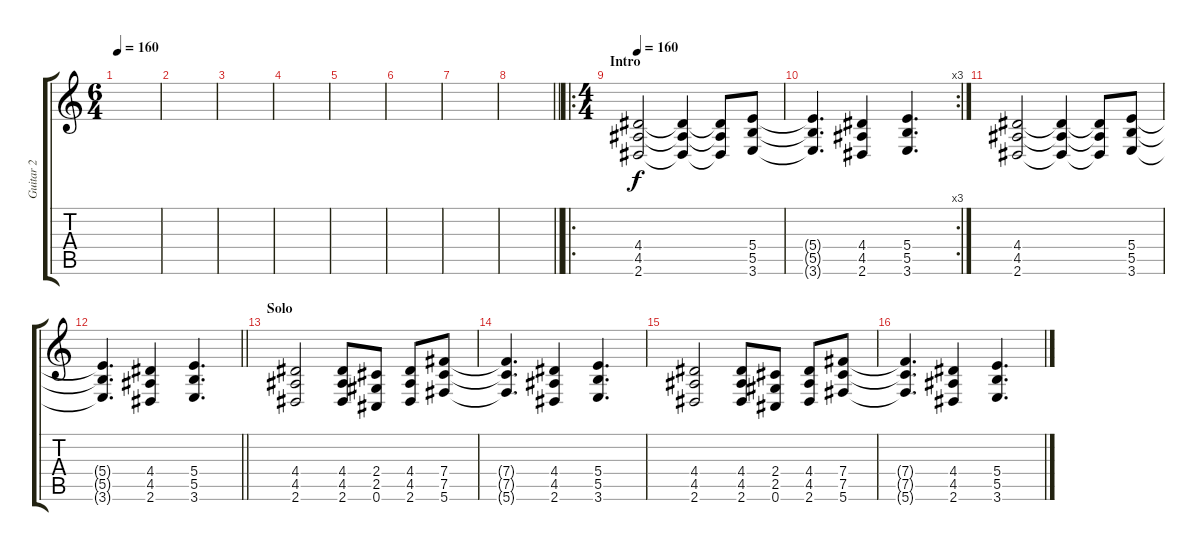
\track ("Guitar 2" "Guitar 2") {instrument distortionguitar}
\staff {score tabs}
\tuning (Db4 Ab3 E3 B2 Gb2 Db2) {hide}
\ts (6 4)
\tempo 160
\tempo 80
\tempo 160
\clef g2
\ks c
|
|
|
|
|
|
|
\barLineRight lightlight
|
\ro
\ts (4 4)
\section ("" "Intro")
\tempo 160
(4.4 4.5 2.6).2{volume 12} (4.4{t} 4.5{t} 2.6{t}).4 (4.4{t} 4.5{t} 2.6{t}).8 (5.4 5.5 3.6).8 |
\rc 3
(5.4{t} 5.5{t} 3.6{t}).4{d} (4.4 4.5 2.6).4 (5.4 5.5 3.6).4{d} |
(4.4 4.5 2.6).2 (4.4{t} 4.5{t} 2.6{t}).4 (4.4{t} 4.5{t} 2.6{t}).8 (5.4 5.5 3.6).8 |
\barLineRight lightlight
(5.4{t} 5.5{t} 3.6{t}).4{d} (4.4 4.5 2.6).4 (5.4 5.5 3.6).4{d} |
\section ("" "Solo")
(4.4 4.5 2.6).2 (4.4 4.5 2.6).8 (2.4 2.5 0.6).8 (4.4 4.5 2.6).8 (7.4 7.5 5.6).8 |
(7.4{t} 7.5{t} 5.6{t}).4{d} (4.4 4.5 2.6).4 (5.4 5.5 3.6).4{d} |
(4.4 4.5 2.6).2 (4.4 4.5 2.6).8 (2.4 2.5 0.6).8 (4.4 4.5 2.6).8 (7.4 7.5 5.6).8 |
(7.4{t} 7.5{t} 5.6{t}).4{d} (4.4 4.5 2.6).4 (5.4 5.5 3.6).4{d}
